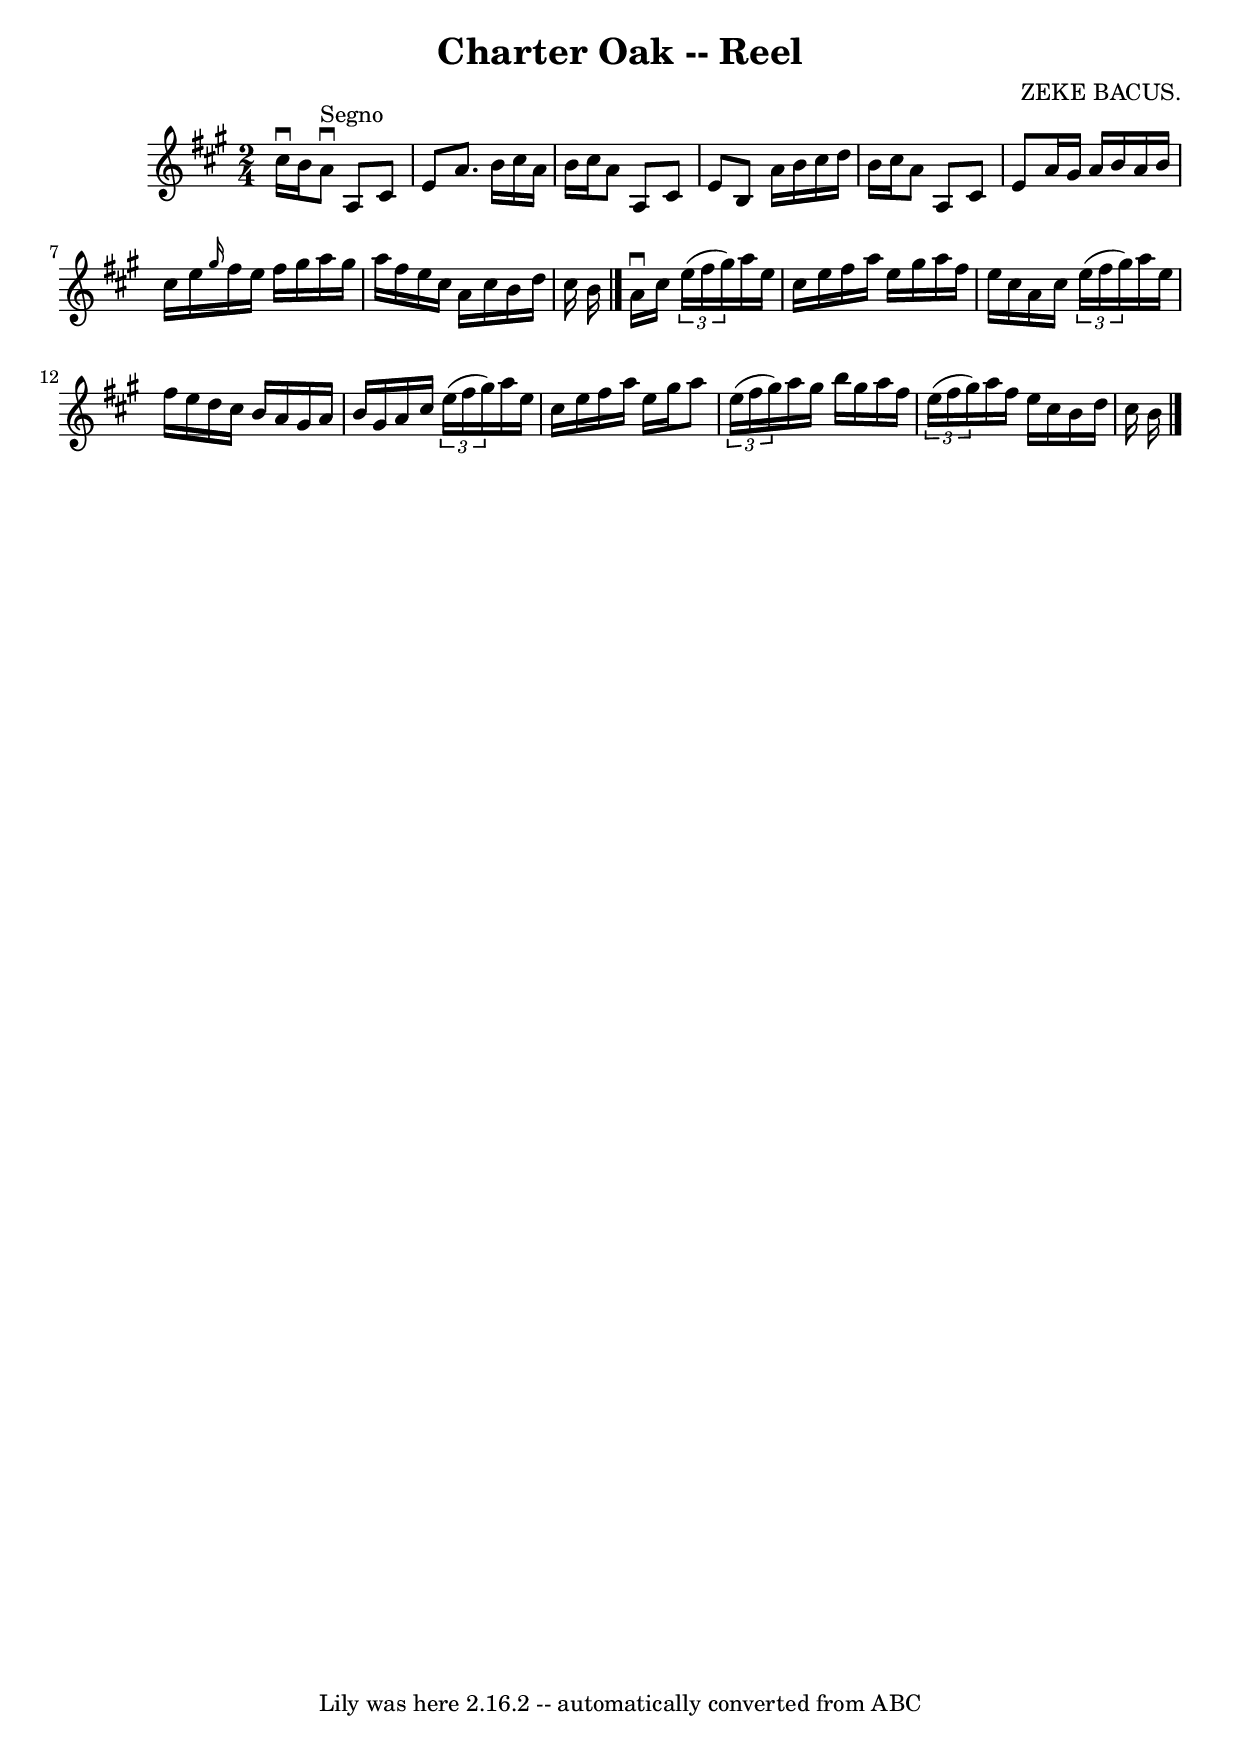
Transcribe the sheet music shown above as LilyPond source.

\version "2.16.2"
\include "Mammoth.ily"
\header {
  %% book = "Ryan's Mammoth Collection"
  composer = "ZEKE BACUS."
  crossRefNumber = "1"
  footnotes = "\\\\354"
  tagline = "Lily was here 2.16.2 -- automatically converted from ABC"
  title = "Charter Oak -- Reel"

}
voicedefault =  {


  \time 2/4 
  \key a \major
  cis''16^\downbow b'16    |
  a'8 ^"Segno"^\downbow a8 cis'8 e'8    |
  a'8. b'16 cis''16    
  a'16 b'16 cis''16    |
  a'8 a8 cis'8 e'8    |
  
  b8 a'16 b'16 cis''16 d''16 b'16 cis''16    |
  a'8   
  a8 cis'8 e'8    |
  a'16 gis'16 a'16 b'16 a'16    
  b'16 cis''16 e''16    |
  \grace { gis''16  
	 } fis''16 e''16  
  fis''16 gis''16 a''16 gis''16 a''16 fis''16    |
  
  e''16 cis''16 a'16 cis''16 b'16 d''16 cis''16 b'16    
  \bar "|." a'16^\downbow cis''16    \times 2/3 { e''16 (fis''16    
						  gis''16) 
						} a''16 e''16 cis''16 e''16    |
  fis''16    
  a''16 e''16 gis''16 a''16 fis''16 e''16 cis''16    |
  
  a'16 cis''16    \times 2/3 { e''16 (fis''16 gis''16) 
			     } a''16    
  e''16 fis''16 e''16    |
  d''16 cis''16 b'16 a'16    
  gis'16 a'16 b'16 gis'16    |
  a'16 cis''16    
  \times 2/3 { e''16 (fis''16 gis''16) 
	     } a''16 e''16 cis''16   
  e''16    |
  fis''16 a''16 e''16 gis''16 a''8    
  \times 2/3 { e''16 (fis''16 gis''16) 
	     }   |
  a''16 gis''16 
  b''16 gis''16 a''16 fis''16    \times 2/3 { e''16 (fis''16    
					      gis''16) 
					    }   |
  a''16 fis''16 e''16 cis''16 b'16    
  d''16 cis''16 b'16        \bar "|."   

}

\score{
  <<

    \context Staff="default"
    {
      \voicedefault 
      
    }

  >>
  \layout {
    
  }
  \midi {
  }

}
